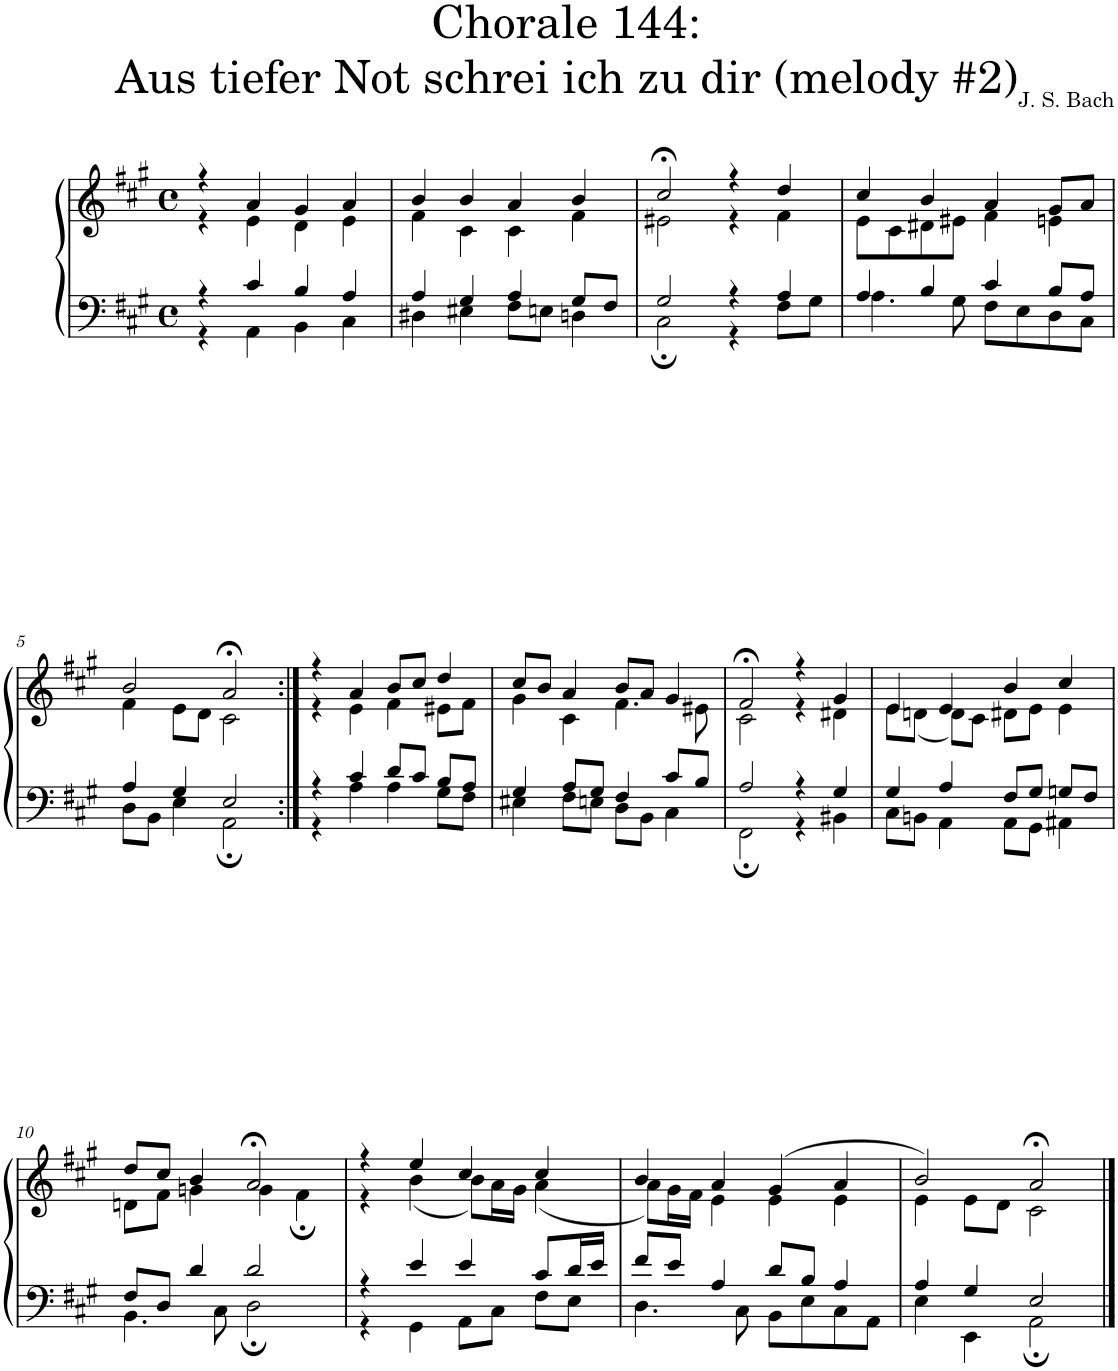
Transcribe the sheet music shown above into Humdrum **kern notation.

**kern	**kern
*part1	*part1
*staff2	*staff1
*I"S,A	*
*clefF4	*clefG2
*k[f#c#g#]	*k[f#c#g#]
*M4/4	*M4/4
*met(c)	*met(c)
=1	=1
*^	*^
4r	4r	4r	4r
4c#/	4AA\	4a/	4e\
4B/	4BB\	4g#/	4d\
4A/	4C#\	4a/	4e\
=2	=2	=2	=2
4A/	4D#X\	4b/	4f#\
4G#/	4E#X\	4b/	4c#\
4A/	8F#\L	4a/	4c#\
.	8En\J	.	.
8G#/L	4Dn\	4b/	4f#\
8F#/J	.	.	.
=3	=3	=3	=3
2G#/	2C#;\	2cc#;</	2e#X\
4r	4r	4r	4r
4A/	8F#\L	4dd/	4f#\
.	8G#\J	.	.
=4	=4	=4	=4
4A/	4.A\	4cc#/	8e\L
.	.	.	8c#\
4B/	.	4b/	8d#X\
.	8G#\	.	8e#X\J
4c#/	8F#\L	4a/	4f#\
.	8E\	.	.
8B/L	8D\	8g#/L	4en\
8A/J	8C#\J	8a/J	.
!!LO:LB:g=z	!!
=5	=5	=5	=5
4A/	8D\L	2b/	4f#\
.	8BB\J	.	.
4G#/	4E\	.	8e\L
.	.	.	8d\J
2E/	2AA;\	2a;</	2c#\
=6:|!	=6:|!	=6:|!	=6:|!
4r	4r	4r	4r
4c#/	4A\	4a/	4e\
8d/L	4A\	8b/L	4f#\
8c#/J	.	8cc#/J	.
8B/L	8G#\L	4dd/	8e#X\L
8A/J	8F#\J	.	8f#\J
=7	=7	=7	=7
4G#/	4E#X\	8cc#/L	4g#\
.	.	8b/J	.
8A/L	8F#\L	4a/	4c#\
8G#/J	8En\J	.	.
4F#/	8D\L	8b/L	4.f#\
.	8BB\J	8a/J	.
8c#/L	4C#\	4g#/	.
8B/J	.	.	8e#X\
=8	=8	=8	=8
2A/	2FF#;\	2f#;</	2c#\
4r	4r	4r	4r
4G#/	4BB#X\	4g#/	4d#X\
=9	=9	=9	=9
4G#/	8C#\L	4e/	8e\L
.	8BBn\J	.	(<8dn\J
4A/	4AA\	4e/	8d\L)
.	.	.	8c#\J
8F#/L	8AA\L	4b/	8d#X\L
8G#/J	8GG#\J	.	8e\J
8Gn/L	4AA#X\	4cc#/	4e\
8F#/J	.	.	.
!!LO:LB:g=z	!!
=10	=10	=10	=10
8F#/L	4.BB\	8dd/L	8dn\L
8D/J	.	8cc#/J	8f#\J
4d/	.	4b/	4gn\
.	8C#\	.	.
2d/	2D;\	2a;</	4g\
.	.	.	4f#;\
=11	=11	=11	=11
4r	4r	4r	4r
4e/	4GG#\	4ee/	(<4b\
4e/	8AA\L	4cc#/	8b\L)
.	8C#\J	.	16a\L
.	.	.	16g#\JJ
8c#/L	8F#\L	4cc#/	(<4a\
16d/L	8E\J	.	.
16e/JJ	.	.	.
=12	=12	=12	=12
8f#/L	4.D\	4b/	8a\L)
8e/J	.	.	16g#\L
.	.	.	16f#\JJ
4A/	.	4a/	4e\
.	8C#\	.	.
8d/L	8BB\L	(>4g#/	4e\
8B/J	8E\	.	.
4A/	8C#\	4a/	4e\
.	8AA\J	.	.
=13	=13	=13	=13
4A/	4E\	2b/)	4e\
4G#/	4EE\	.	8e\L
.	.	.	8d\J
2E/	2AA;\	2a;</	2c#\
*v	*v	*	*
*	*v	*v
==	==
*-	*-
